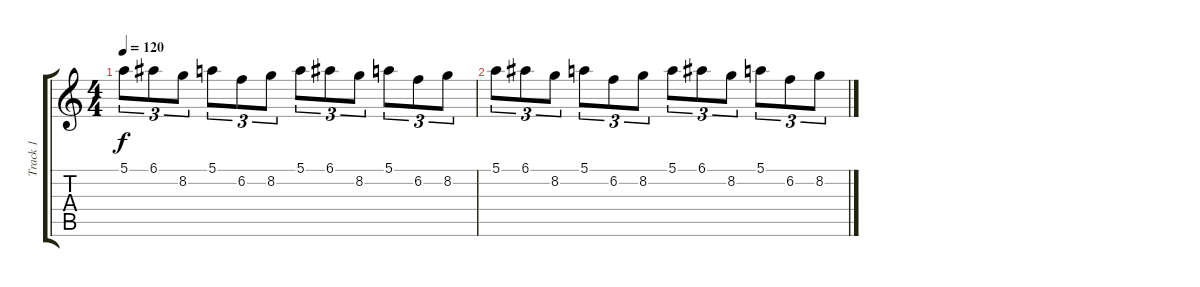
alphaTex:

\track ("Track 1" "Track 1") {instrument overdrivenguitar}
\staff {score tabs}
\tuning (E4 B3 G3 D3 A2 E2) {hide}
\ts (4 4)
\tempo 120
\clef g2
\ks c
5.1.8{tu (3 2) dy f} 6.1.8{tu (3 2)} 8.2.8{tu (3 2)} 5.1.8{tu (3 2)} 6.2.8{tu (3 2)} 8.2.8{tu (3 2)} 5.1.8{tu (3 2)} 6.1.8{tu (3 2)} 8.2.8{tu (3 2)} 5.1.8{tu (3 2)} 6.2.8{tu (3 2)} 8.2.8{tu (3 2)} |
5.1.8{tu (3 2)} 6.1.8{tu (3 2)} 8.2.8{tu (3 2)} 5.1.8{tu (3 2)} 6.2.8{tu (3 2)} 8.2.8{tu (3 2)} 5.1.8{tu (3 2)} 6.1.8{tu (3 2)} 8.2.8{tu (3 2)} 5.1.8{tu (3 2)} 6.2.8{tu (3 2)} 8.2.8{tu (3 2)}
